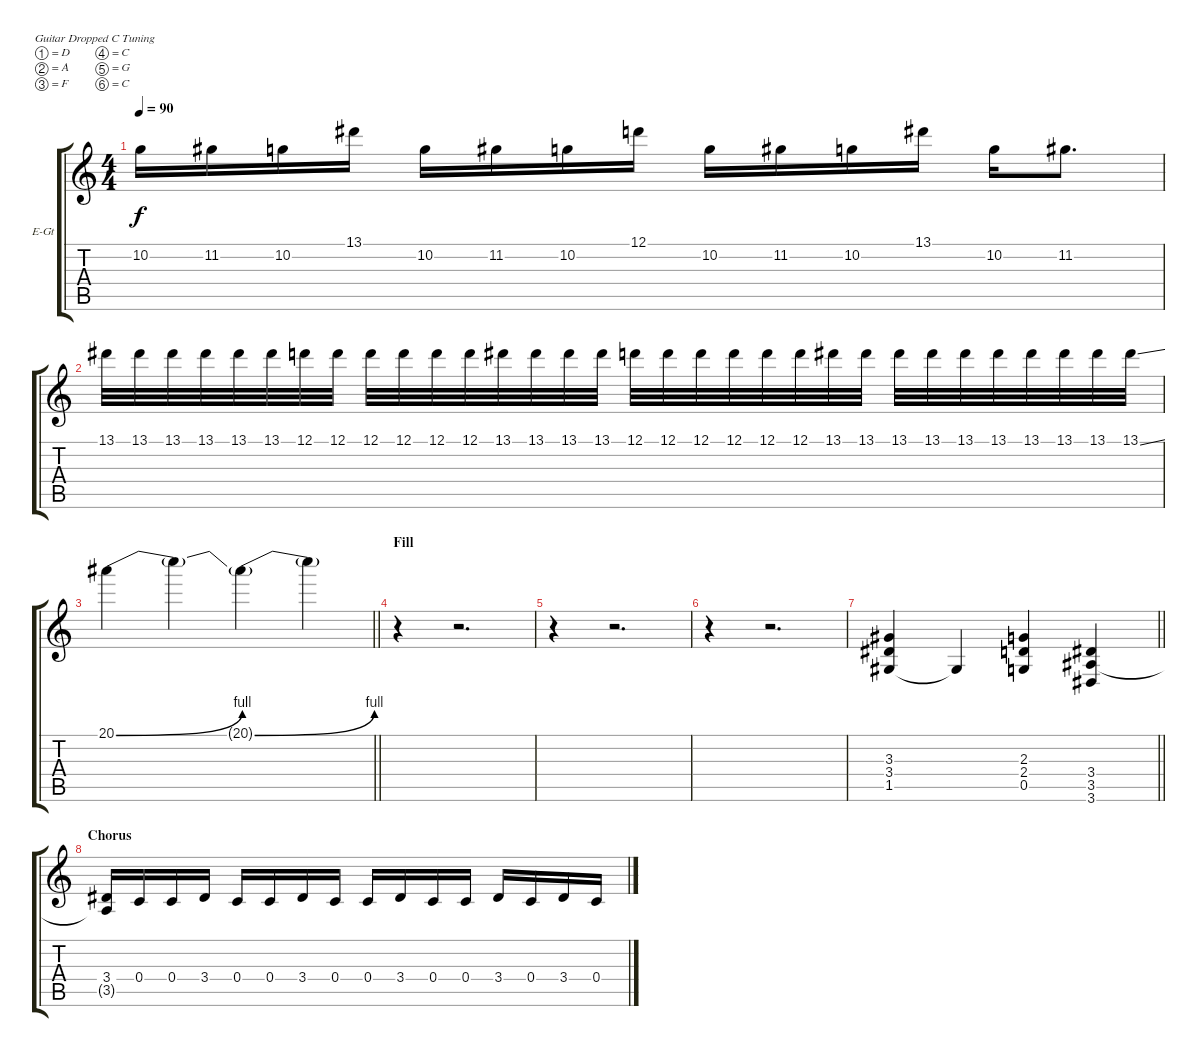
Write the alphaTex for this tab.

\bracketExtendMode groupsimilarinstruments
\firstSystemTrackNameOrientation horizontal
\otherSystemsTrackNameOrientation horizontal
\track ("Michael Paget" "E-Gt") {instrument distortionguitar}
\staff {score tabs}
\tuning (D4 A3 F3 C3 G2 C2)
\ts (4 4)
\tempo 90
\clef g2
\ks c
10.2.16{dy f} 11.2.16 10.2.16 13.1.16 10.2.16 11.2.16 10.2.16 12.1.16 10.2.16 11.2.16 10.2.16 13.1.16 10.2.16 11.2.8{d} |
13.1.32 13.1.32 13.1.32 13.1.32 13.1.32 13.1.32 12.1.32 12.1.32 12.1.32 12.1.32 12.1.32 12.1.32 13.1.32 13.1.32 13.1.32 13.1.32 12.1.32 12.1.32 12.1.32 12.1.32 12.1.32 12.1.32 13.1.32 13.1.32 13.1.32 13.1.32 13.1.32 13.1.32 13.1.32 13.1.32 13.1.32 13.1{ss}.32 |
\barLineRight lightlight
20.1{be (bend 0 0 60 4)}.4 20.1{t}.4 20.1{be (bend 0 0 60 4) t}.4 20.1{t}.4 |
\section ("" "Fill")
r.4 r.2{d} |
r.4 r.2{d} |
r.4 r.2{d} |
\barLineRight lightlight
(1.5 3.3 3.4).4 1.5{t}.4 (0.5 2.3 2.4).4 (3.5 3.6 3.4).4 |
\section ("" "Chorus")
(3.4 3.5{t}).16 0.4.16 0.4.16 3.4.16 0.4.16 0.4.16 3.4.16 0.4.16 0.4.16 3.4.16 0.4.16 0.4.16 3.4.16 0.4.16 3.4.16 0.4.16
